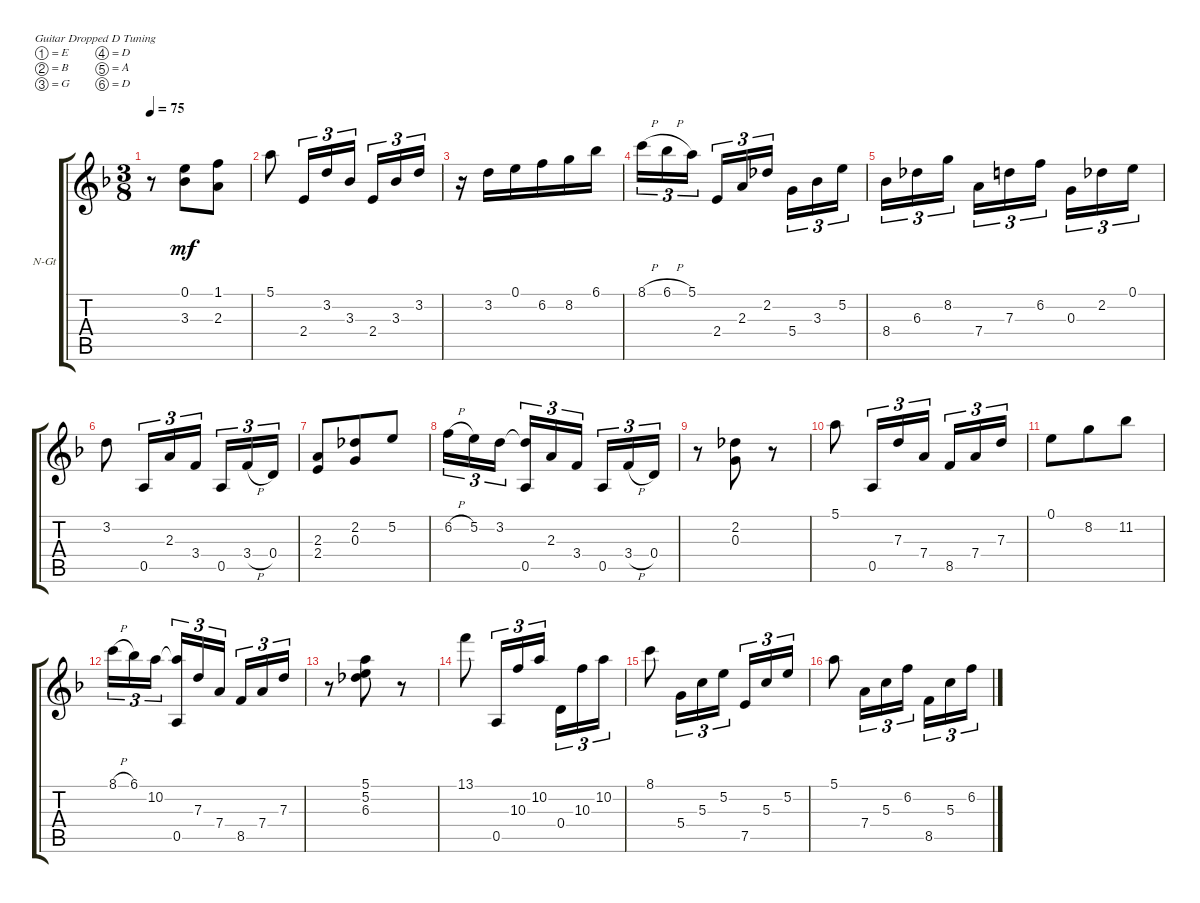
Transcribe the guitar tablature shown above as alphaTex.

\bracketExtendMode groupsimilarinstruments
\firstSystemTrackNameOrientation horizontal
\otherSystemsTrackNameOrientation horizontal
\track ("Untitled" "N-Gt") {instrument acousticgrandpiano}
\staff {score tabs}
\tuning (E4 B3 G3 D3 A2 D2)
\displaytranspose 12
\ts (3 8)
\tempo 75
\clef g2
\ks dminor
r.8{dy mf} (0.1 3.3).8 (1.1 2.3).8 |
5.1.8 2.4.16{tu (3 2)} 3.2.16{tu (3 2)} 3.3.16{tu (3 2)} 2.4.16{tu (3 2)} 3.3.16{tu (3 2)} 3.2.16{tu (3 2)} |
r.16 3.2.16 0.1.16 6.2.16 8.2.16 6.1.16 |
8.1{h}.16{tu (3 2)} 6.1{h}.16{tu (3 2)} 5.1.16{tu (3 2)} 2.4.16{tu (3 2)} 2.3.16{tu (3 2)} 2.2.16{tu (3 2)} 5.4.16{tu (3 2)} 3.3.16{tu (3 2)} 5.2.16{tu (3 2)} |
8.4.16{tu (3 2)} 6.3.16{tu (3 2)} 8.2.16{tu (3 2)} 7.4.16{tu (3 2)} 7.3.16{tu (3 2)} 6.2.16{tu (3 2)} 0.3.16{tu (3 2)} 2.2.16{tu (3 2)} 0.1.16{tu (3 2)} |
3.2.8 0.5.16{tu (3 2)} 2.3.16{tu (3 2)} 3.4.16{tu (3 2)} 0.5.16{tu (3 2)} 3.4{h}.16{tu (3 2)} 0.4.16{tu (3 2)} |
(2.3 2.4).8 (2.2 0.3).8 5.2.8 |
6.2{h}.16{tu (3 2)} 5.2.16{tu (3 2)} 3.2.16{tu (3 2)} (3.2{t} 0.5).16{tu (3 2)} 2.3.16{tu (3 2)} 3.4.16{tu (3 2)} 0.5.16{tu (3 2)} 3.4{h}.16{tu (3 2)} 0.4.16{tu (3 2)} |
r.8 (2.2 0.3).8 r.8 |
5.1.8 0.5.16{tu (3 2)} 7.3.16{tu (3 2)} 7.4.16{tu (3 2)} 8.5.16{tu (3 2)} 7.4.16{tu (3 2)} 7.3.16{tu (3 2)} |
0.1.8 8.2.8 11.2.8 |
8.1{h}.16{tu (3 2)} 6.1.16{tu (3 2)} 10.2.16{tu (3 2)} (10.2{t} 0.5).16{tu (3 2)} 7.3.16{tu (3 2)} 7.4.16{tu (3 2)} 8.5.16{tu (3 2)} 7.4.16{tu (3 2)} 7.3.16{tu (3 2)} |
r.8 (5.1 5.2 6.3).8 r.8 |
13.1.8 0.5.16{tu (3 2)} 10.3.16{tu (3 2)} 10.2.16{tu (3 2)} 0.4.16{tu (3 2)} 10.3.16{tu (3 2)} 10.2.16{tu (3 2)} |
8.1.8 5.4.16{tu (3 2)} 5.3.16{tu (3 2)} 5.2.16{tu (3 2)} 7.5.16{tu (3 2)} 5.3.16{tu (3 2)} 5.2.16{tu (3 2)} |
5.1.8 7.4.16{tu (3 2)} 5.3.16{tu (3 2)} 6.2.16{tu (3 2)} 8.5.16{tu (3 2)} 5.3.16{tu (3 2)} 6.2.16{tu (3 2)}
